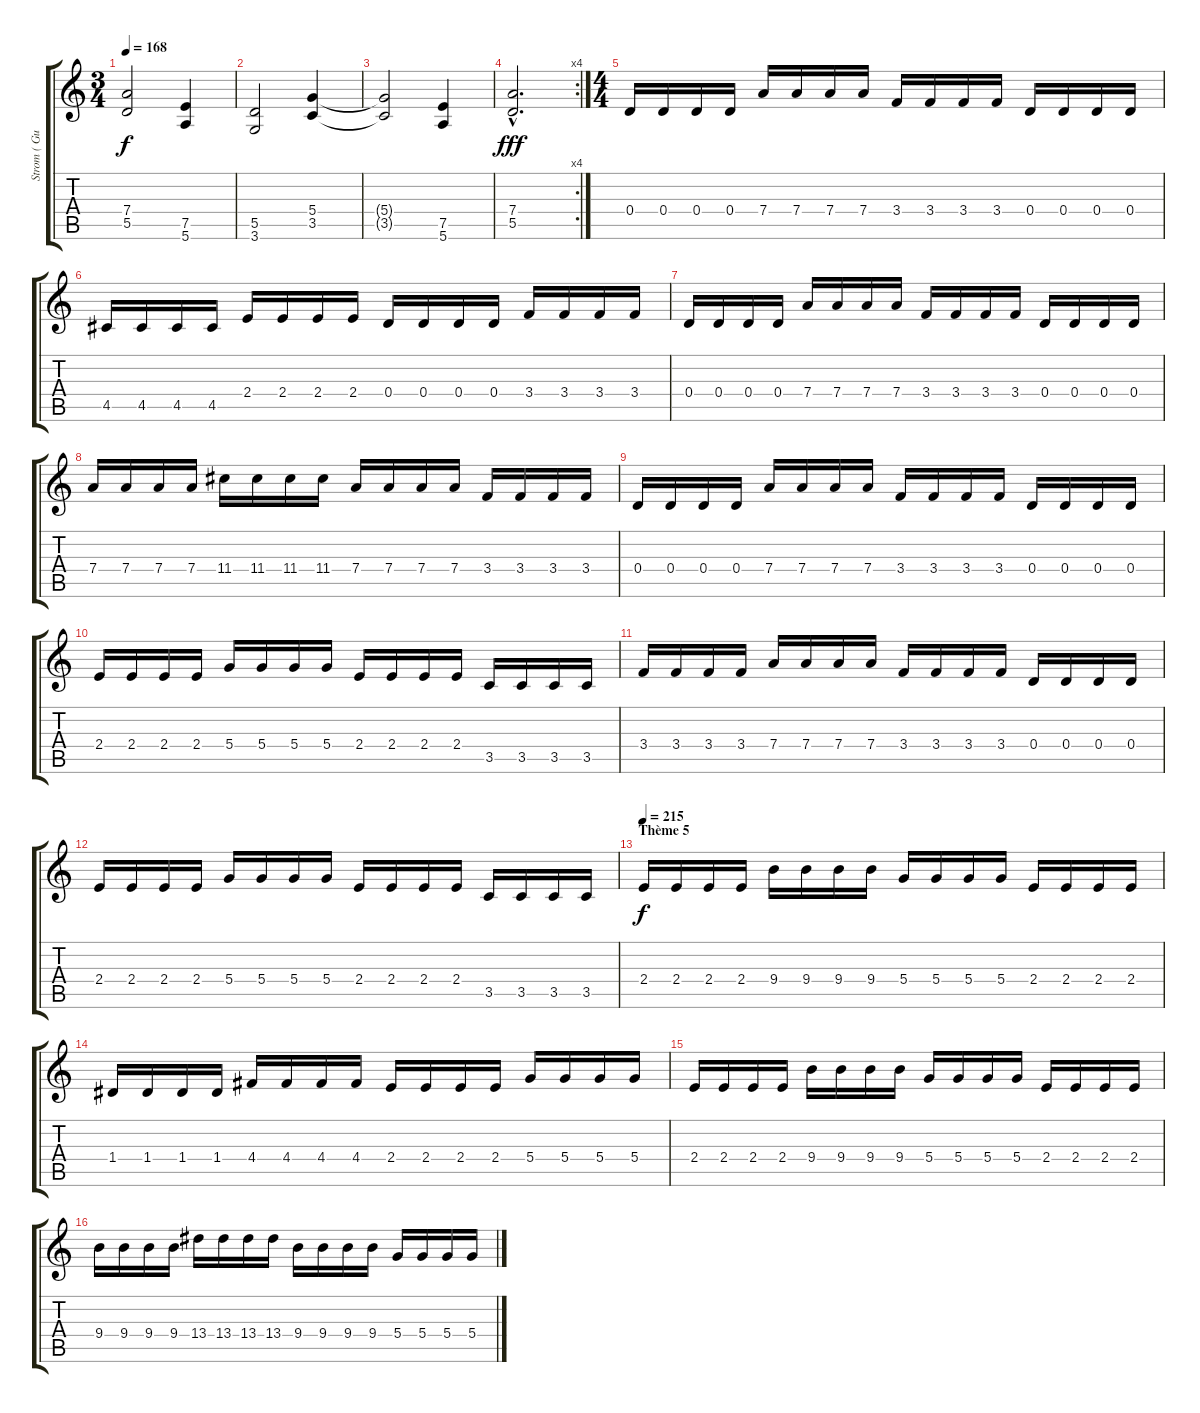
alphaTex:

\track ("Strom ( Guitare 2 )" "Strom ( Gu") {instrument distortionguitar}
\staff {score tabs}
\tuning (E4 B3 G3 D3 A2 E2) {hide}
\ts (3 4)
\tempo 168
\clef g2
\ks c
(7.4 5.5).2{dy f} (7.5 5.6).4 |
(5.5 3.6).2 (5.4 3.5).4 |
(5.4{t} 3.5{t}).2 (7.5 5.6).4 |
\rc 4
(7.4{hac} 5.5{hac}).2{d dy fff} |
\ts (4 4)
0.4.16 0.4.16 0.4.16 0.4.16 7.4.16 7.4.16 7.4.16 7.4.16 3.4.16 3.4.16 3.4.16 3.4.16 0.4.16 0.4.16 0.4.16 0.4.16 |
4.5.16 4.5.16 4.5.16 4.5.16 2.4.16 2.4.16 2.4.16 2.4.16 0.4.16 0.4.16 0.4.16 0.4.16 3.4.16 3.4.16 3.4.16 3.4.16 |
0.4.16 0.4.16 0.4.16 0.4.16 7.4.16 7.4.16 7.4.16 7.4.16 3.4.16 3.4.16 3.4.16 3.4.16 0.4.16 0.4.16 0.4.16 0.4.16 |
7.4.16 7.4.16 7.4.16 7.4.16 11.4.16 11.4.16 11.4.16 11.4.16 7.4.16 7.4.16 7.4.16 7.4.16 3.4.16 3.4.16 3.4.16 3.4.16 |
0.4.16 0.4.16 0.4.16 0.4.16 7.4.16 7.4.16 7.4.16 7.4.16 3.4.16 3.4.16 3.4.16 3.4.16 0.4.16 0.4.16 0.4.16 0.4.16 |
2.4.16 2.4.16 2.4.16 2.4.16 5.4.16 5.4.16 5.4.16 5.4.16 2.4.16 2.4.16 2.4.16 2.4.16 3.5.16 3.5.16 3.5.16 3.5.16 |
3.4.16 3.4.16 3.4.16 3.4.16 7.4.16 7.4.16 7.4.16 7.4.16 3.4.16 3.4.16 3.4.16 3.4.16 0.4.16 0.4.16 0.4.16 0.4.16 |
2.4.16 2.4.16 2.4.16 2.4.16 5.4.16 5.4.16 5.4.16 5.4.16 2.4.16 2.4.16 2.4.16 2.4.16 3.5.16 3.5.16 3.5.16 3.5.16 |
\section ("" "Thème 5")
\tempo 215
2.4.16{dy f} 2.4.16 2.4.16 2.4.16 9.4.16 9.4.16 9.4.16 9.4.16 5.4.16 5.4.16 5.4.16 5.4.16 2.4.16 2.4.16 2.4.16 2.4.16 |
1.4.16 1.4.16 1.4.16 1.4.16 4.4.16 4.4.16 4.4.16 4.4.16 2.4.16 2.4.16 2.4.16 2.4.16 5.4.16 5.4.16 5.4.16 5.4.16 |
2.4.16 2.4.16 2.4.16 2.4.16 9.4.16 9.4.16 9.4.16 9.4.16 5.4.16 5.4.16 5.4.16 5.4.16 2.4.16 2.4.16 2.4.16 2.4.16 |
9.4.16 9.4.16 9.4.16 9.4.16 13.4.16 13.4.16 13.4.16 13.4.16 9.4.16 9.4.16 9.4.16 9.4.16 5.4.16 5.4.16 5.4.16 5.4.16
